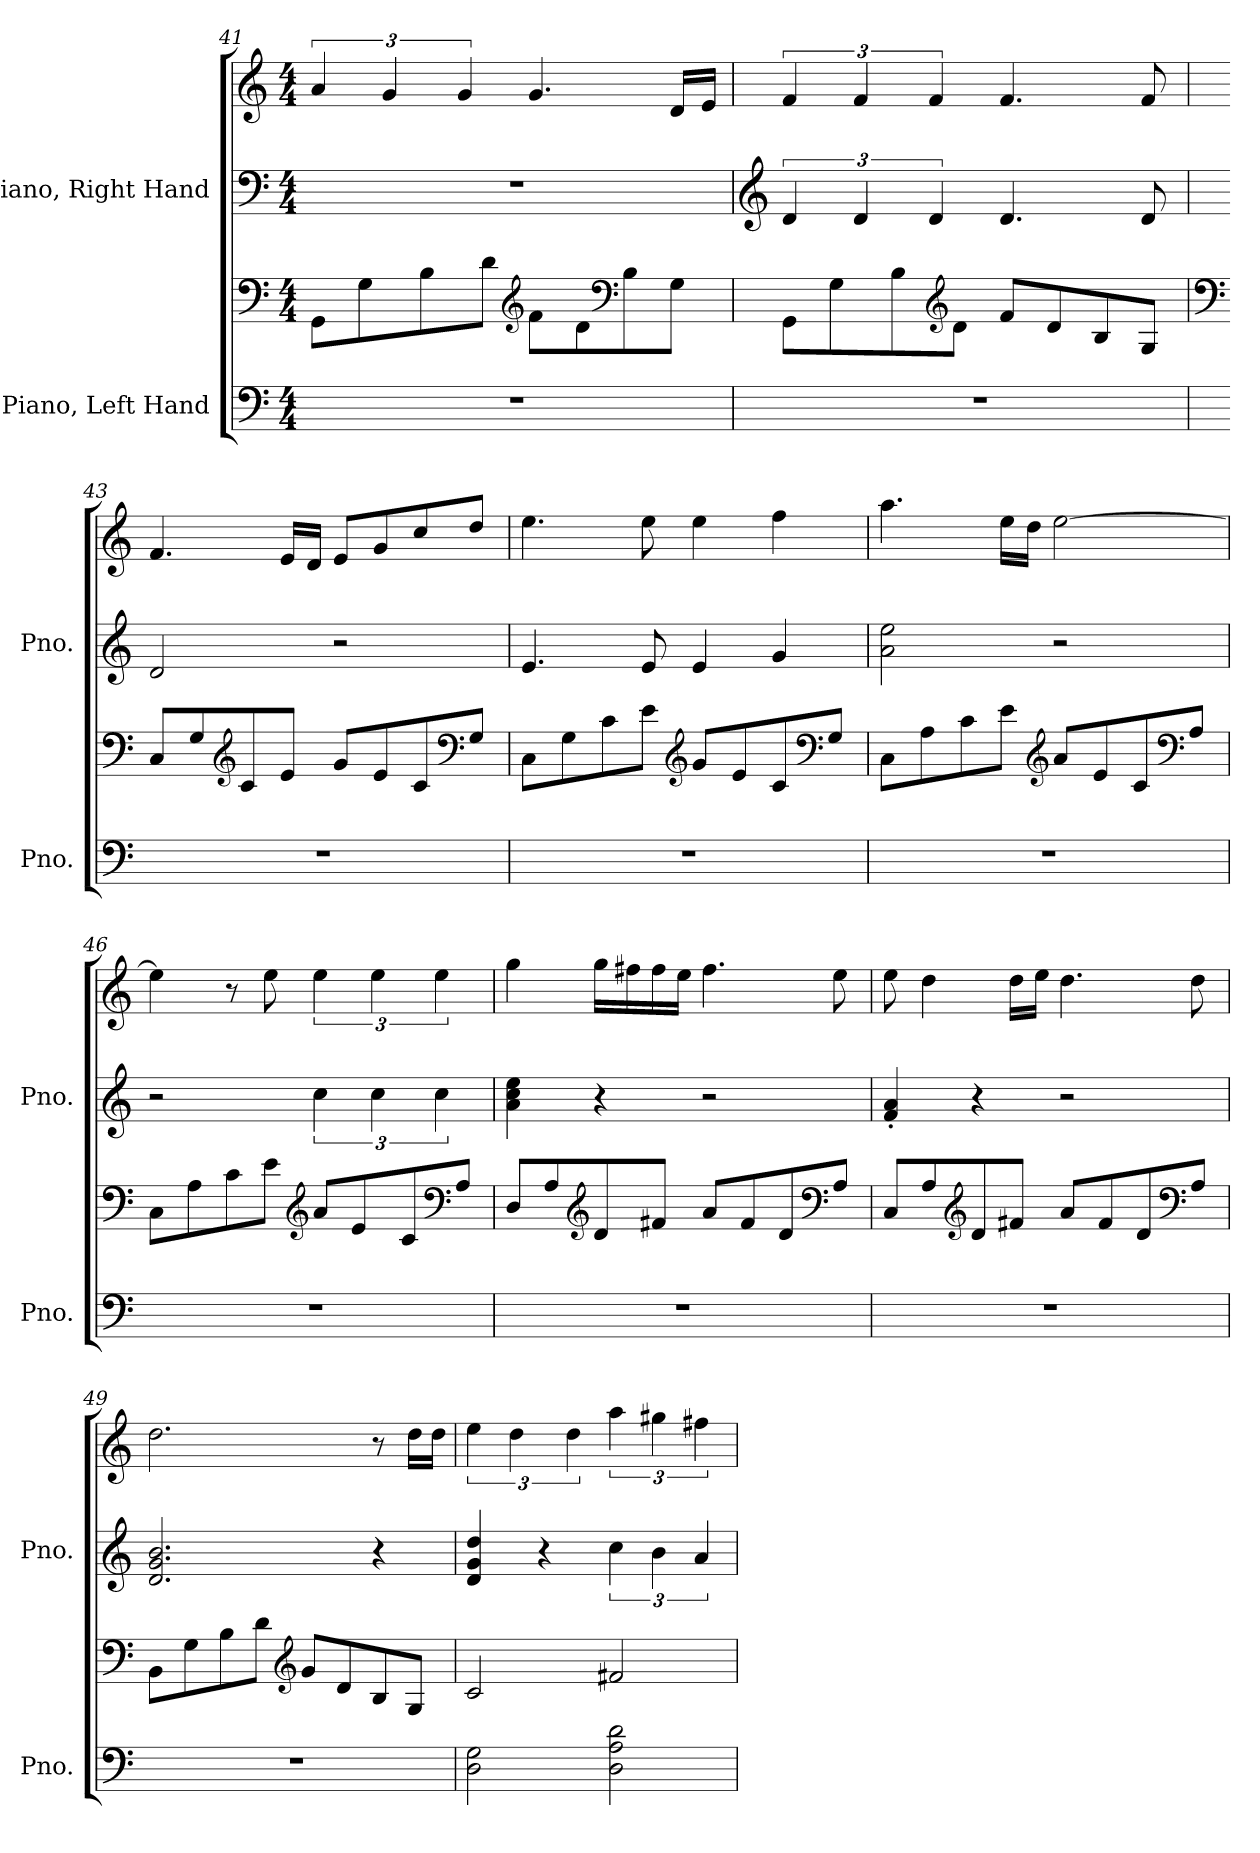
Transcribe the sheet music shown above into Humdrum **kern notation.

**kern	**kern	**kern	**kern
*part2	*part2	*part1	*part1
*staff4	*staff3	*staff2	*staff1
*I"Piano, Left Hand	*	*I"Piano, Right Hand	*
*I'Pno.	*	*I'Pno.	*
!!LO:LB:g=z
*clefF4	*clefF4	*clefF4	*clefG2
*k[]	*k[]	*k[]	*k[]
*M4/4	*M4/4	*M4/4	*M4/4
=41	=41	=41	=41
1r	8GG\L	1r	6a/
.	8G\	.	.
.	.	.	6g/
.	8B\	.	.
.	.	.	6g/
.	8d\J	.	.
*	*clefG2	*	*
.	8f\L	.	4.g/
.	8d\	.	.
*	*clefF4	*	*
.	8B\	.	.
.	8G\J	.	16d/LL
.	.	.	16e/JJ
=42	=42	=42	=42
*	*	*clefG2	*
1r	8GG\L	6d/	6f/
.	8G\	.	.
.	.	6d/	6f/
.	8B\	.	.
.	.	6d/	6f/
*	*clefG2	*	*
.	8d\J	.	.
.	8f/L	4.d/	4.f/
.	8d/	.	.
.	8B/	.	.
.	8G/J	8d/	8f/
=43	=43	=43	=43
*	*clefF4	*	*
1r	8C/L	2d/	4.f/
.	8G/	.	.
*	*clefG2	*	*
.	8c/	.	.
.	8e/J	.	16e/LL
.	.	.	16d/JJ
.	8g/L	2r	8e/L
.	8e/	.	8g/
.	8c/	.	8cc/
*	*clefF4	*	*
.	8G/J	.	8dd/J
!!LO:PB:g=z
=44	=44	=44	=44
1r	8C\L	4.e/	4.ee\
.	8G\	.	.
.	8c\	.	.
.	8e\J	8e/	8ee\
*	*clefG2	*	*
.	8g/L	4e/	4ee\
.	8e/	.	.
.	8c/	4g/	4ff\
*	*clefF4	*	*
.	8G/J	.	.
=45	=45	=45	=45
1r	8C\L	2a\ 2ee\	4.aa\
.	8A\	.	.
.	8c\	.	.
.	8e\J	.	16ee\LL
.	.	.	16dd\JJ
*	*clefG2	*	*
.	8a/L	2r	[2ee\
.	8e/	.	.
.	8c/	.	.
*	*clefF4	*	*
.	8A/J	.	.
=46	=46	=46	=46
1r	8C\L	2r	4ee\]
.	8A\	.	.
.	8c\	.	8r
.	8e\J	.	8ee\
*	*clefG2	*	*
.	8a/L	6cc\	6ee\
.	8e/	.	.
.	.	6cc\	6ee\
.	8c/	.	.
.	.	6cc\	6ee\
*	*clefF4	*	*
.	8A/J	.	.
!!LO:LB:g=z
=47	=47	=47	=47
1r	8D/L	4a\ 4cc\ 4ee\	4gg\
.	8A/	.	.
*	*clefG2	*	*
.	8d/	4r	16gg\LL
.	.	.	16ff#X\
.	8f#X/J	.	16ff#\
.	.	.	16ee\JJ
.	8a/L	2r	4.ff#\
.	8f#/	.	.
.	8d/	.	.
*	*clefF4	*	*
.	8A/J	.	8ee\
=48	=48	=48	=48
1r	8C/L	4f/' 4a/'	8ee\
.	8A/	.	4dd\
*	*clefG2	*	*
.	8d/	4r	.
.	8f#X/J	.	16dd\LL
.	.	.	16ee\JJ
.	8a/L	2r	4.dd\
.	8f#/	.	.
.	8d/	.	.
*	*clefF4	*	*
.	8A/J	.	8dd\
=49	=49	=49	=49
1r	8BB\L	2.d/ 2.g/ 2.b/	2.dd\
.	8G\	.	.
.	8B\	.	.
.	8d\J	.	.
*	*clefG2	*	*
.	8g/L	.	.
.	8d/	.	.
.	8B/	4r	8r
.	8G/J	.	16dd\LL
.	.	.	16dd\JJ
!!LO:LB:g=z
=50	=50	=50	=50
2D\ 2G\	2c/	4d/ 4g/ 4dd/	6ee\
.	.	.	6dd\
.	.	4r	.
.	.	.	6dd\
2D\ 2A\ 2d\	2f#X/	6cc\	6aa\
.	.	6b\	6gg#X\
.	.	6a/	6ff#X\
=	=	=	=
*-	*-	*-	*-
